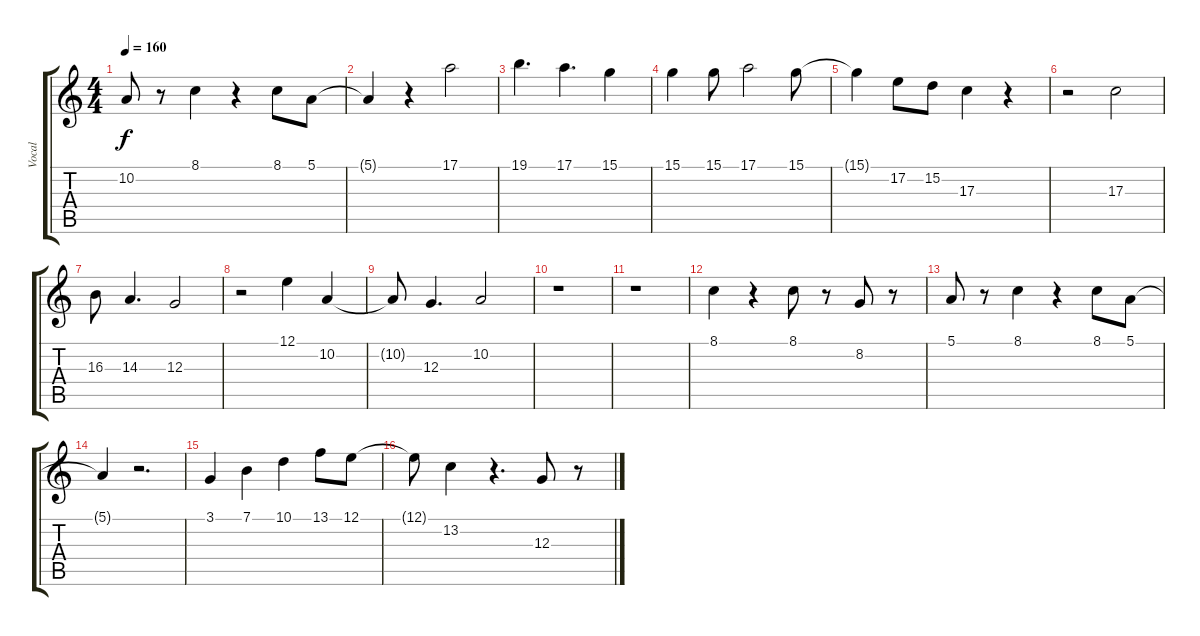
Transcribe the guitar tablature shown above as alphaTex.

\track ("Vocal" "Vocal") {instrument voiceoohs}
\staff {score tabs}
\tuning (E4 B3 G3 D3 A2 E2) {hide}
\ts (4 4)
\tempo 160
\clef g2
\ks c
10.2.8{dy f} r.8 8.1.4 r.4 8.1.8 5.1.8 |
5.1{t}.4 r.4 17.1.2 |
19.1.4{d} 17.1.4{d} 15.1.4 |
15.1.4 15.1.8 17.1.2 15.1.8 |
15.1{t}.4 17.2.8 15.2.8 17.3.4 r.4 |
r.2 17.3.2 |
16.3.8 14.3.4{d} 12.3.2 |
r.2 12.1.4 10.2.4 |
10.2{t}.8 12.3.4{d} 10.2.2 |
r.1 |
r.1 |
8.1.4 r.4 8.1.8 r.8 8.2.8 r.8 |
5.1.8 r.8 8.1.4 r.4 8.1.8 5.1.8 |
5.1{t}.4 r.2{d} |
3.1.4 7.1.4 10.1.4 13.1.8 12.1.8 |
12.1{t}.8 13.2.4 r.4{d} 12.3.8 r.8
